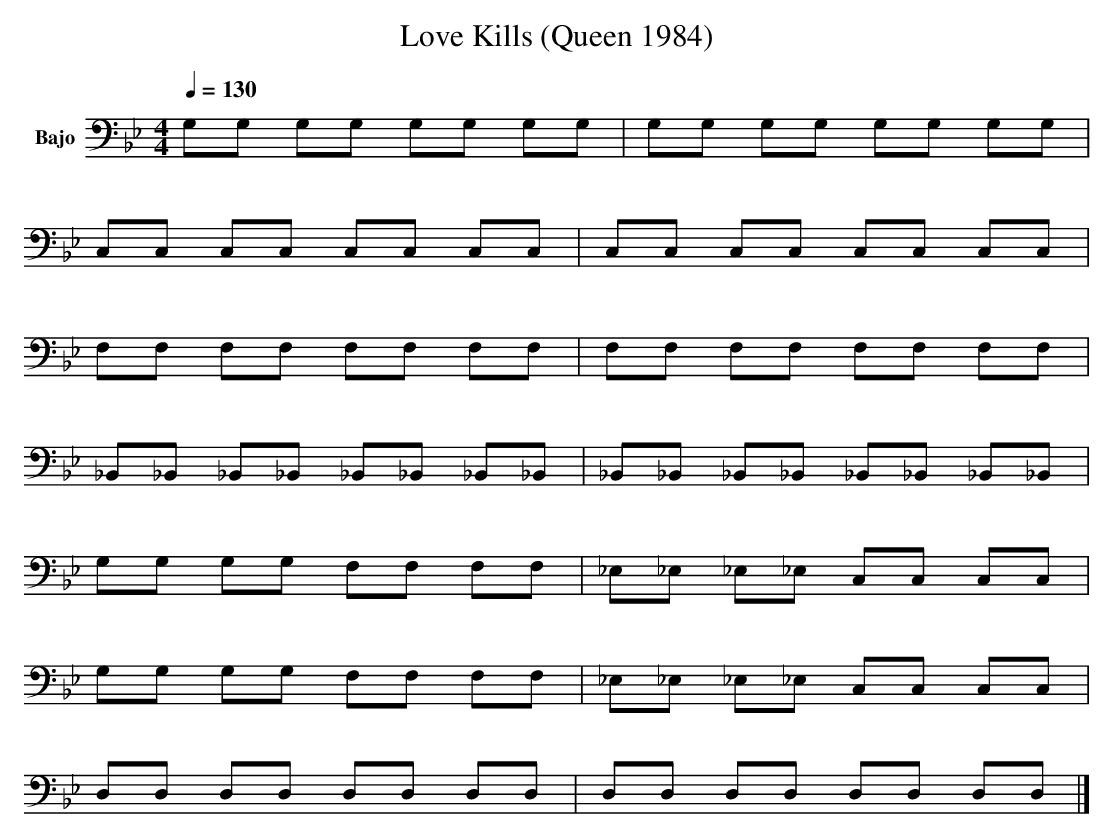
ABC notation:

X:1
T:Love Kills (Queen 1984)
M:4/4
L:1/8
Q:1/4=130
K:Gm
V:1 name="Bajo" clef=bass
G,G, G,G, G,G, G,G, | G,G, G,G, G,G, G,G, |
C,C, C,C, C,C, C,C, | C,C, C,C, C,C, C,C, |
F,F, F,F, F,F, F,F, | F,F, F,F, F,F, F,F, |
_B,,_B,, _B,,_B,, _B,,_B,, _B,,_B,, | _B,,_B,, _B,,_B,, _B,,_B,, _B,,_B,, |
G,G, G,G, F,F, F,F, | _E,_E, _E,_E, C,C, C,C, |
G,G, G,G, F,F, F,F, | _E,_E, _E,_E, C,C, C,C, |
D,D, D,D, D,D, D,D, | D,D, D,D, D,D, D,D, |]

V:2 name="Sintetizador"
[G,B,d]8 | [G,B,d]8 | [C,E,G]8 | [C,E,G]8 |
[F,A,c]8 | [F,A,c]8 | [_B,D,F]8 | [_B,D,F]8 |
[G,B,d]4 [F,A,c]4 | [_E,G,B]4 [C,E,G]4 |
[G,B,d]4 [F,A,c]4 | [_E,G,B]4 [C,E,G]4 |
[^F,A,d]8 | [^F,A,d]8 |]
